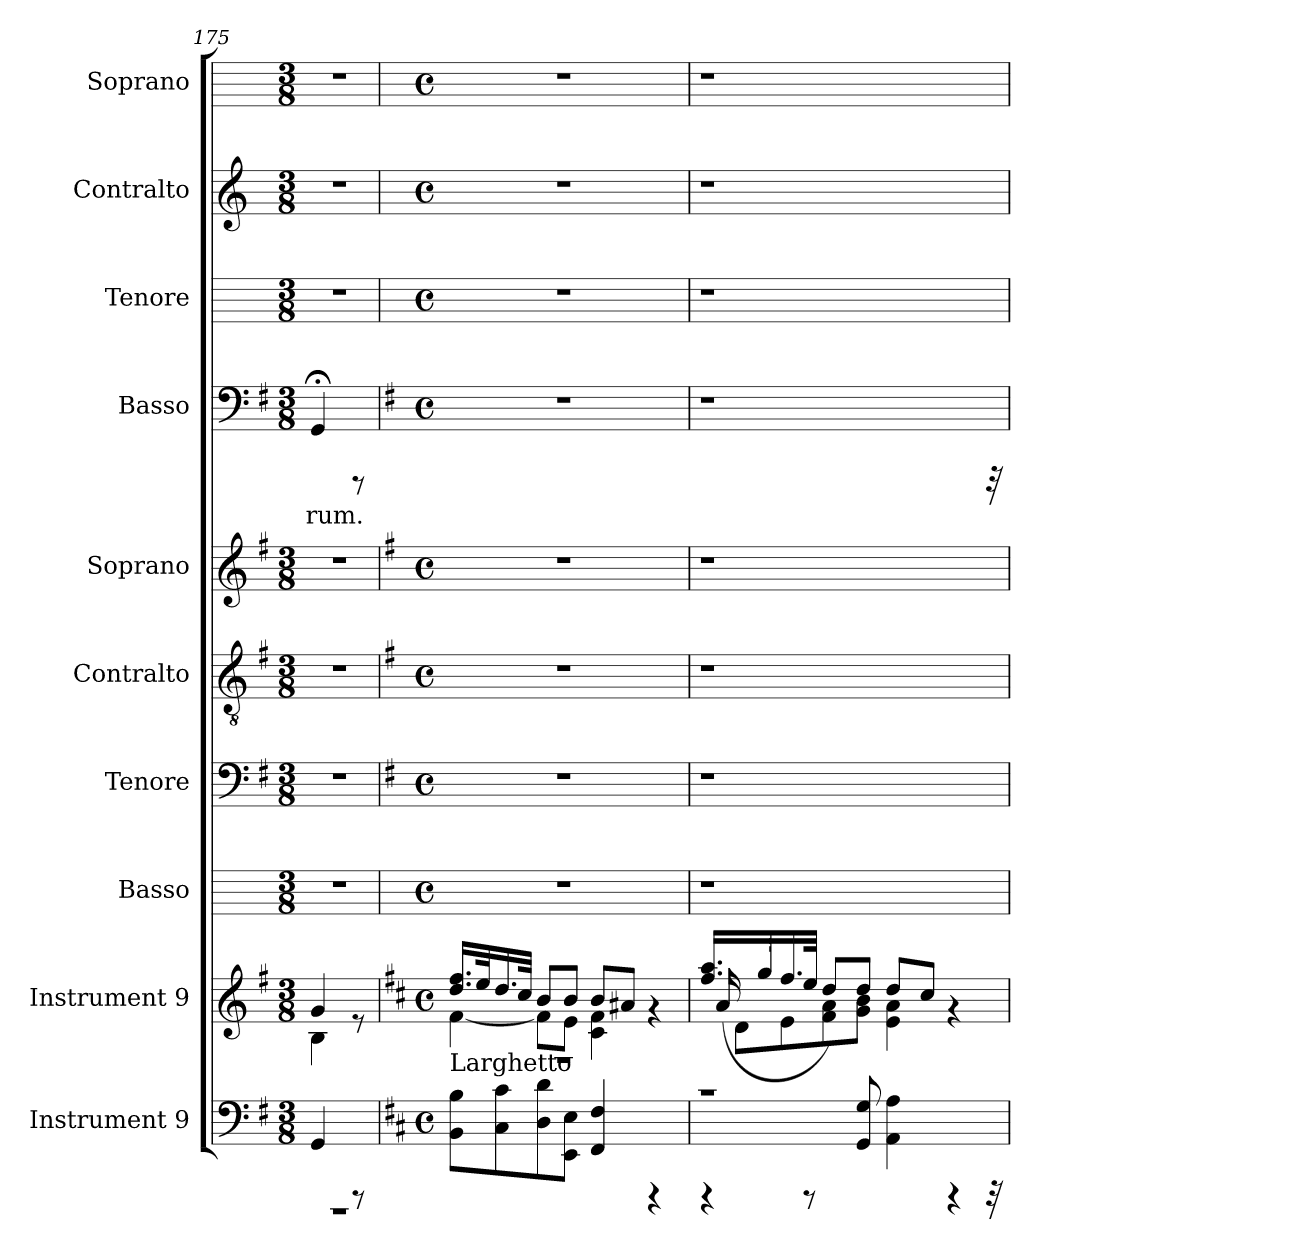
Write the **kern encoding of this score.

**kern	**kern	**kern	**kern	**kern	**kern	**kern	**text	**kern	**kern	**kern
*part10	*part9	*part8	*part7	*part6	*part5	*part4	*part4	*part3	*part2	*part1
*staff10	*staff9	*staff8	*staff7	*staff6	*staff5	*staff4	*staff4	*staff3	*staff2	*staff1
*I"Instrument 9	*I"Instrument 9	*I"Basso	*I"Tenore	*I"Contralto	*I"Soprano	*I"Basso	*	*I"Tenore	*I"Contralto	*I"Soprano
*	*	*	*	*	*	*I'Basso	*	*	*I'Contralto	*
*clefF4	*clefG2	*	*clefF4	*clefGv2	*clefG2	*clefF4	*	*	*clefG2	*
*k[f#]	*k[f#]	*k[]	*k[f#]	*k[f#]	*k[f#]	*k[f#]	*	*k[]	*k[]	*k[]
*G:	*G:	*C:	*G:	*G:	*G:	*G:	*	*C:	*C:	*C:
*M3/8	*M3/8	*M3/8	*M3/8	*M3/8	*M3/8	*M3/8	*	*M3/8	*M3/8	*M3/8
=175	=175	=175	=175	=175	=175	=175	=175	=175	=175	=175
*^	*^	*	*	*	*	*	*	*	*	*
!	!	!	!	!	!	!	!	!	!LO:LY:b:cj	!	!	!
4.rCCC	4GG/	4g/	4B\	4.r	4.r	4.r	4.r	4GG;</	-rum.	4.r	4.r	4.r
.	8rCCC	8re	8ryy	.	.	.	.	8rCCC	.	.	.	.
!!LO:PB:g=z
=176!	=176!	=176!	=176!	=176!	=176!	=176!	=176!	=176!	=176!	=176!	=176!	=176!
*k[f#c#]	*	*k[f#c#]	*	*	*	*	*	*	*	*	*	*
*D:	*	*D:	*	*	*	*	*	*	*	*	*	*
*M4/4	*	*M4/4	*	*M4/4	*M4/4	*M4/4	*M4/4	*M4/4	*	*M4/4	*M4/4	*M4/4
*met(c)	*	*met(c)	*	*met(c)	*met(c)	*met(c)	*met(c)	*met(c)	*	*met(c)	*met(c)	*met(c)
!LO:TX:a:t=Larghetto	!	!	!	!	!	!	!	!	!	!	!	!
1r	8B\ 8BB\L	16.dd/ 16.ff#/L	[<4f#\	1r	1r	1r	1r	1r	.	1r	1r	1r
.	.	32ee/	.	.	.	.	.	.	.	.	.	.
.	8c#\ 8C#\	16.dd/	.	.	.	.	.	.	.	.	.	.
.	.	32cc#/J	.	.	.	.	.	.	.	.	.	.
.	8D\ 8d\	8b/L	8f#\L]	.	.	.	.	.	.	.	.	.
.	8E\ 8EE\J	8b/J	8e\J	.	.	.	.	.	.	.	.	.
.	4FF#/ 4F#/	8b/L	4c#\ 4f#\	.	.	.	.	.	.	.	.	.
.	.	8a#X/J	.	.	.	.	.	.	.	.	.	.
.	4rCCC	4rf	4ryy	.	.	.	.	.	.	.	.	.
=177	=177	=177	=177	=177	=177	=177	=177	=177	=177	=177	=177	=177
*	*	*	*^	*	*	*	*	*	*	*	*	*
1r	4rCCC	16.ff#/ 16.aa/L	(>16a/	32ryy	1r	1r	1r	1r	1r	.	1r	1r	1r
.	.	.	.	8d\L	.	.	.	.	.	.	.	.	.
.	.	.	2ryy	.	.	.	.	.	.	.	.	.	.
.	.	32gg/	.	.	.	.	.	.	.	.	.	.	.
.	.	32ryy	.	.	.	.	.	.	.	.	.	.	.
.	.	16.ff#/	.	8e\	.	.	.	.	.	.	.	.	.
.	8rCCC	32ee/J	.	.	.	.	.	.	.	.	.	.	.
.	.	8dd/L)	.	8a\ 8f#\	.	.	.	.	.	.	.	.	.
.	32ryy	.	.	.	.	.	.	.	.	.	.	.	.
.	8GG/ 8G/	8dd/J	.	8g\ 8b\J	.	.	.	.	.	.	.	.	.
.	4A\ 4AA\	8dd/L	.	4e\ 4a\	.	.	.	.	.	.	.	.	.
.	.	.	4...ryy	.	.	.	.	.	.	.	.	.	.
.	.	8cc#/J	.	.	.	.	.	.	.	.	.	.	.
.	4rCCC	4rf	.	4ryy	.	.	.	.	.	.	.	.	.
32rCCC	.	.	.	.	32ryy	32ryy	32ryy	32ryy	32rCCC	.	32ryy	32ryy	32ryy
*v	*v	*	*	*	*	*	*	*	*	*	*	*	*
*	*v	*v	*v	*	*	*	*	*	*	*	*	*
=	=	=	=	=	=	=	=	=	=	=
*-	*-	*-	*-	*-	*-	*-	*-	*-	*-	*-
